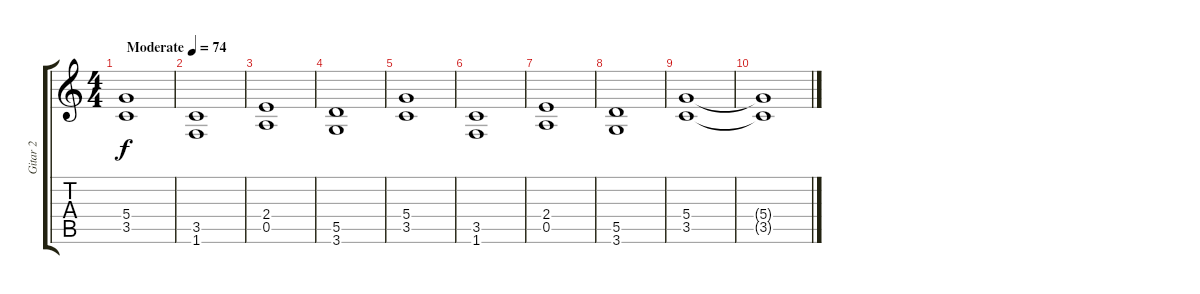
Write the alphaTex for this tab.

\track ("Gitar 2" "Gitar 2") {instrument overdrivenguitar}
\staff {score tabs}
\tuning (E4 B3 G3 D3 A2 E2) {hide}
\ts (4 4)
\tempo (74 "Moderate")
\clef g2
\ks c
(5.4 3.5).1{dy f instrument overdrivenguitar} |
(3.5 1.6).1 |
(2.4 0.5).1 |
(5.5 3.6).1 |
(5.4 3.5).1 |
(3.5 1.6).1 |
(2.4 0.5).1 |
(5.5 3.6).1 |
(5.4 3.5).1 |
(5.4{t} 3.5{t}).1
